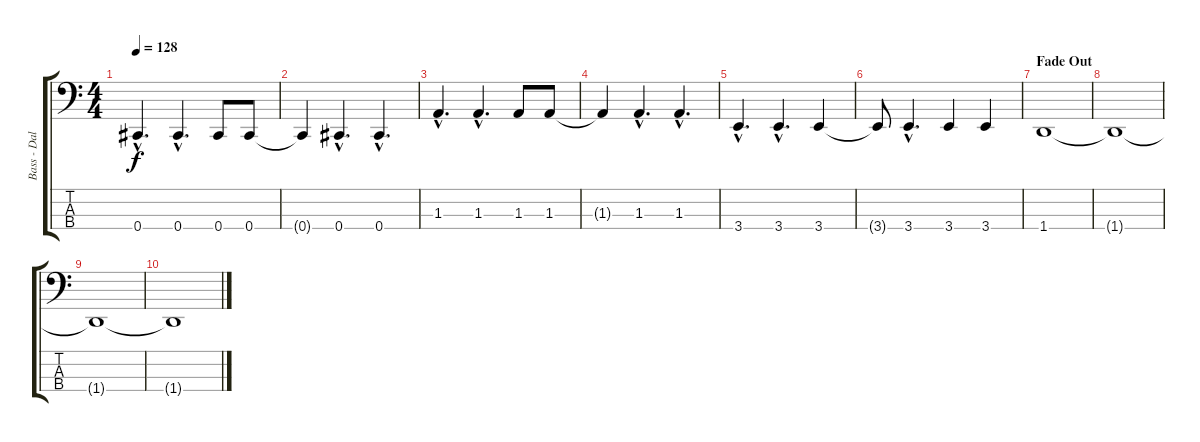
\track ("Bass - Dale Stewart" "Bass - Dal") {instrument electricbassfinger}
\staff {score tabs}
\tuning (Gb2 Db2 Ab1 Db1) {hide}
\ts (4 4)
\tempo 128
\clef f4
\ks c
0.4{hac}.4{d dy f} 0.4{hac}.4{d} 0.4.8 0.4.8 |
0.4{t}.4 0.4{hac}.4{d} 0.4{hac}.4{d} |
1.3{hac}.4{d} 1.3{hac}.4{d} 1.3.8 1.3.8 |
1.3{t}.4 1.3{hac}.4{d} 1.3{hac}.4{d} |
3.4{hac}.4{d} 3.4{hac}.4{d} 3.4.4 |
3.4{t}.8 3.4{hac}.4{d} 3.4.4 3.4.4 |
\section ("" "Fade Out")
1.4.1 |
1.4{t}.1 |
1.4{t}.1 |
1.4{t}.1
